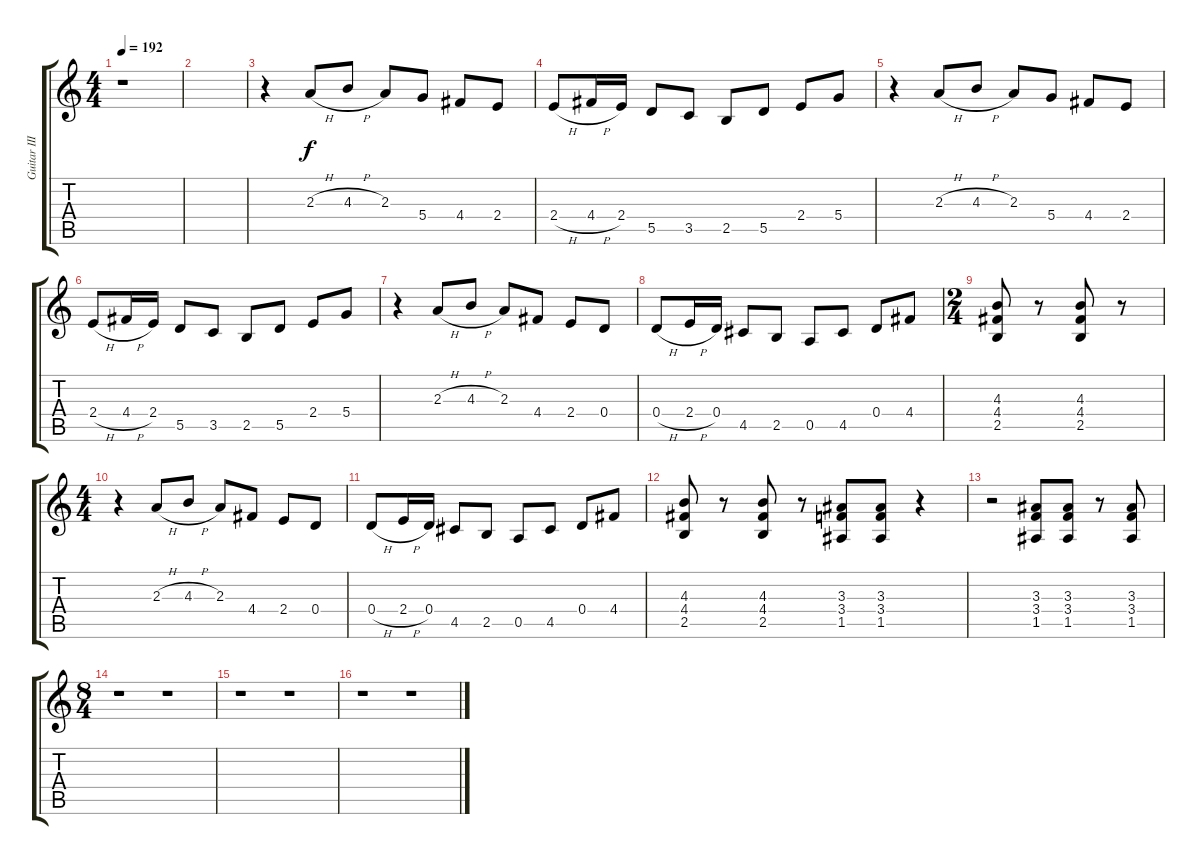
\track ("Guitar III" "Guitar III") {instrument distortionguitar}
\staff {score tabs}
\tuning (E4 B3 G3 D3 A2 E2) {hide}
\ts (4 4)
\tempo 192
\clef g2
\ks c
r.1{dy f} |
|
r.4 2.3{h}.8 4.3{h}.8 2.3.8 5.4.8 4.4.8 2.4.8 |
2.4{h}.8 4.4{h}.16 2.4.16 5.5.8 3.5.8 2.5.8 5.5.8 2.4.8 5.4.8 |
r.4 2.3{h}.8 4.3{h}.8 2.3.8 5.4.8 4.4.8 2.4.8 |
2.4{h}.8 4.4{h}.16 2.4.16 5.5.8 3.5.8 2.5.8 5.5.8 2.4.8 5.4.8 |
r.4 2.3{h}.8 4.3{h}.8 2.3.8 4.4.8 2.4.8 0.4.8 |
0.4{h}.8 2.4{h}.16 0.4.16 4.5.8 2.5.8 0.5.8 4.5.8 0.4.8 4.4.8 |
\ts (2 4)
(4.3 4.4 2.5).8 r.8 (4.3 4.4 2.5).8 r.8 |
\ts (4 4)
r.4 2.3{h}.8 4.3{h}.8 2.3.8 4.4.8 2.4.8 0.4.8 |
0.4{h}.8 2.4{h}.16 0.4.16 4.5.8 2.5.8 0.5.8 4.5.8 0.4.8 4.4.8 |
(4.3 4.4 2.5).8 r.8 (4.3 4.4 2.5).8 r.8 (3.3 3.4 1.5).8 (3.3 3.4 1.5).8 r.4 |
r.2 (3.3 3.4 1.5).8 (3.3 3.4 1.5).8 r.8 (3.3 3.4 1.5).8 |
\ts (8 4)
r.1 r.1 |
r.1 r.1 |
r.1 r.1
